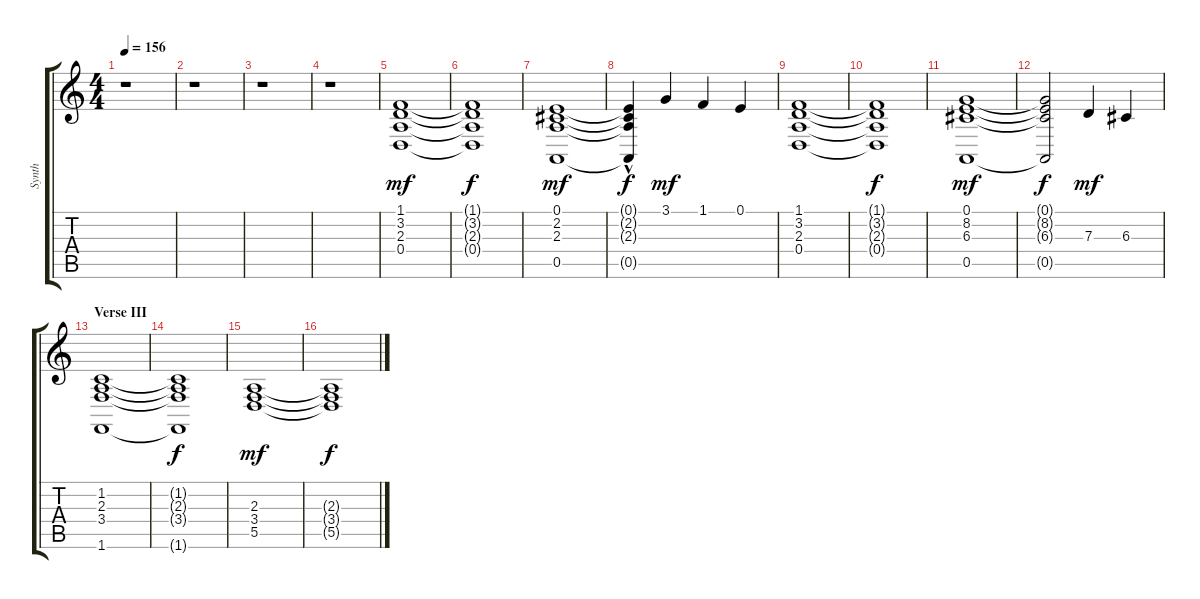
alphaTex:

\track ("Synth" "Synth") {instrument synthstrings1}
\staff {score tabs}
\tuning (E4 B3 G3 D3 A2 E2) {hide}
\ts (4 4)
\tempo 156
\clef g2
\ks c
r.1{dy mf} |
r.1 |
r.1 |
r.1 |
\section ("" "")
(1.1 3.2 2.3 0.4).1 |
(1.1{t} 3.2{t} 2.3{t} 0.4{t}).1{dy f} |
(0.1 2.2 2.3 0.5).1{dy mf} |
(0.1{t} 2.2{t} 2.3{hac t} 0.5{t}).4{dy f} 3.1.4{dy mf} 1.1.4 0.1.4 |
(1.1 3.2 2.3 0.4).1 |
(1.1{t} 3.2{t} 2.3{t} 0.4{t}).1{dy f} |
(0.1 8.2 6.3 0.5).1{dy mf} |
(0.1{t} 8.2{t} 6.3{t} 0.5{t}).2{dy f} 7.3.4{dy mf} 6.3.4 |
\section ("" "Verse III")
(1.2 2.3 3.4 1.6).1{volume 13 instrument stringensemble2} |
(1.2{t} 2.3{t} 3.4{t} 1.6{t}).1{dy f} |
(2.3 3.4 5.5).1{dy mf} |
(2.3{t} 3.4{t} 5.5{t}).1{dy f}
